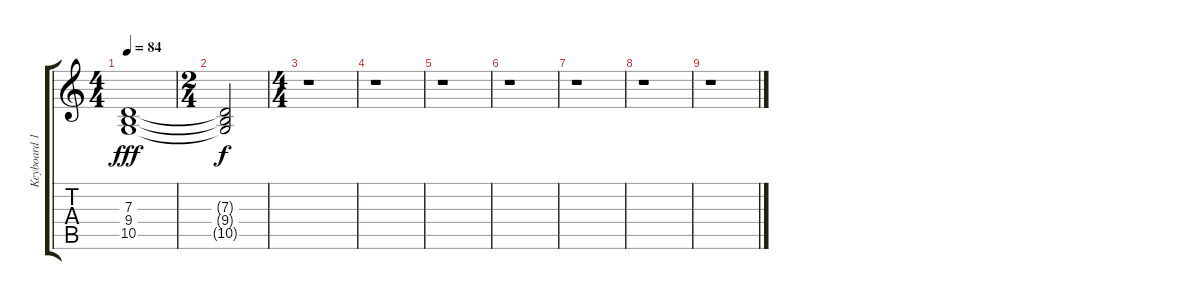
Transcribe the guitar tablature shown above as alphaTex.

\track ("Keyboard 1" "Keyboard 1") {instrument synthstrings1}
\staff {score tabs}
\tuning (E4 B3 G3 D3 A2 E2) {hide}
\ts (4 4)
\tempo 84
\clef g2
\ks c
(7.3 9.4 10.5).1{dy fff} |
\ts (2 4)
(7.3{t} 9.4{t} 10.5{t}).2{dy f} |
\ts (4 4)
r.1 |
r.1 |
r.1 |
r.1 |
r.1 |
r.1 |
r.1
